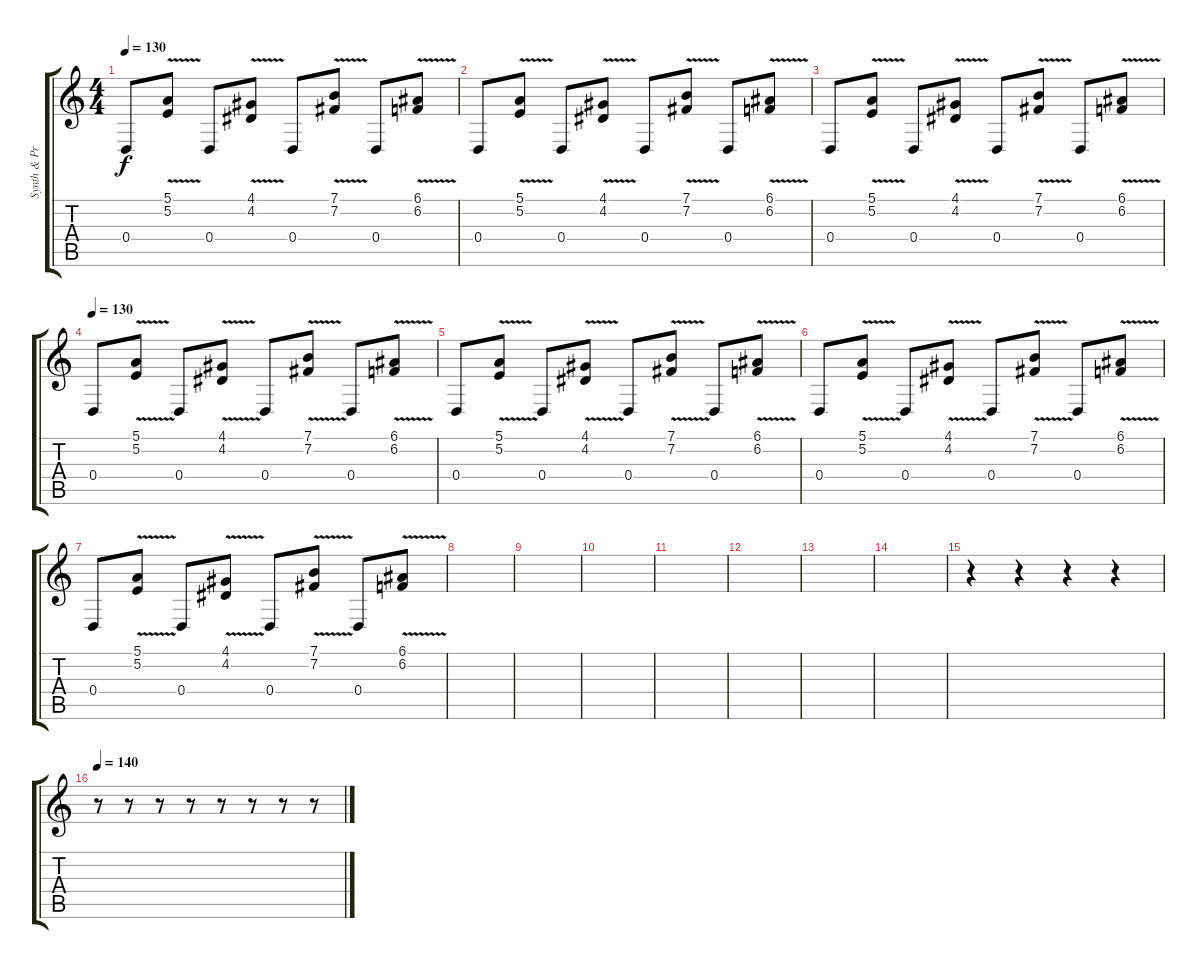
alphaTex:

\track ("Synth & Programming" "Synth & Pr") {instrument fx7echoes}
\staff {score tabs}
\tuning (E4 B3 G3 D3 A2 E2) {hide}
\ts (4 4)
\tempo 130
\clef g2
\ks c
0.4.8{dy f} (5.1 5.2{v}).8 0.4.8 (4.1 4.2{v}).8 0.4.8 (7.1 7.2{v}).8 0.4.8 (6.1 6.2{v}).8 |
0.4.8 (5.1 5.2{v}).8 0.4.8 (4.1 4.2{v}).8 0.4.8 (7.1 7.2{v}).8 0.4.8 (6.1 6.2{v}).8 |
0.4.8 (5.1 5.2{v}).8 0.4.8 (4.1 4.2{v}).8 0.4.8 (7.1 7.2{v}).8 0.4.8 (6.1 6.2{v}).8 |
\tempo 130
0.4.8 (5.1 5.2{v}).8 0.4.8 (4.1 4.2{v}).8 0.4.8 (7.1 7.2{v}).8 0.4.8 (6.1 6.2{v}).8 |
0.4.8 (5.1 5.2{v}).8 0.4.8 (4.1 4.2{v}).8 0.4.8 (7.1 7.2{v}).8 0.4.8 (6.1 6.2{v}).8 |
0.4.8 (5.1 5.2{v}).8 0.4.8 (4.1 4.2{v}).8 0.4.8 (7.1 7.2{v}).8 0.4.8 (6.1 6.2{v}).8 |
0.4.8 (5.1 5.2{v}).8 0.4.8 (4.1 4.2{v}).8 0.4.8 (7.1 7.2{v}).8 0.4.8 (6.1 6.2{v}).8 |
|
|
|
|
|
|
|
r.4 r.4 r.4 r.4 |
\tempo 140
r.8 r.8 r.8 r.8 r.8 r.8 r.8 r.8
